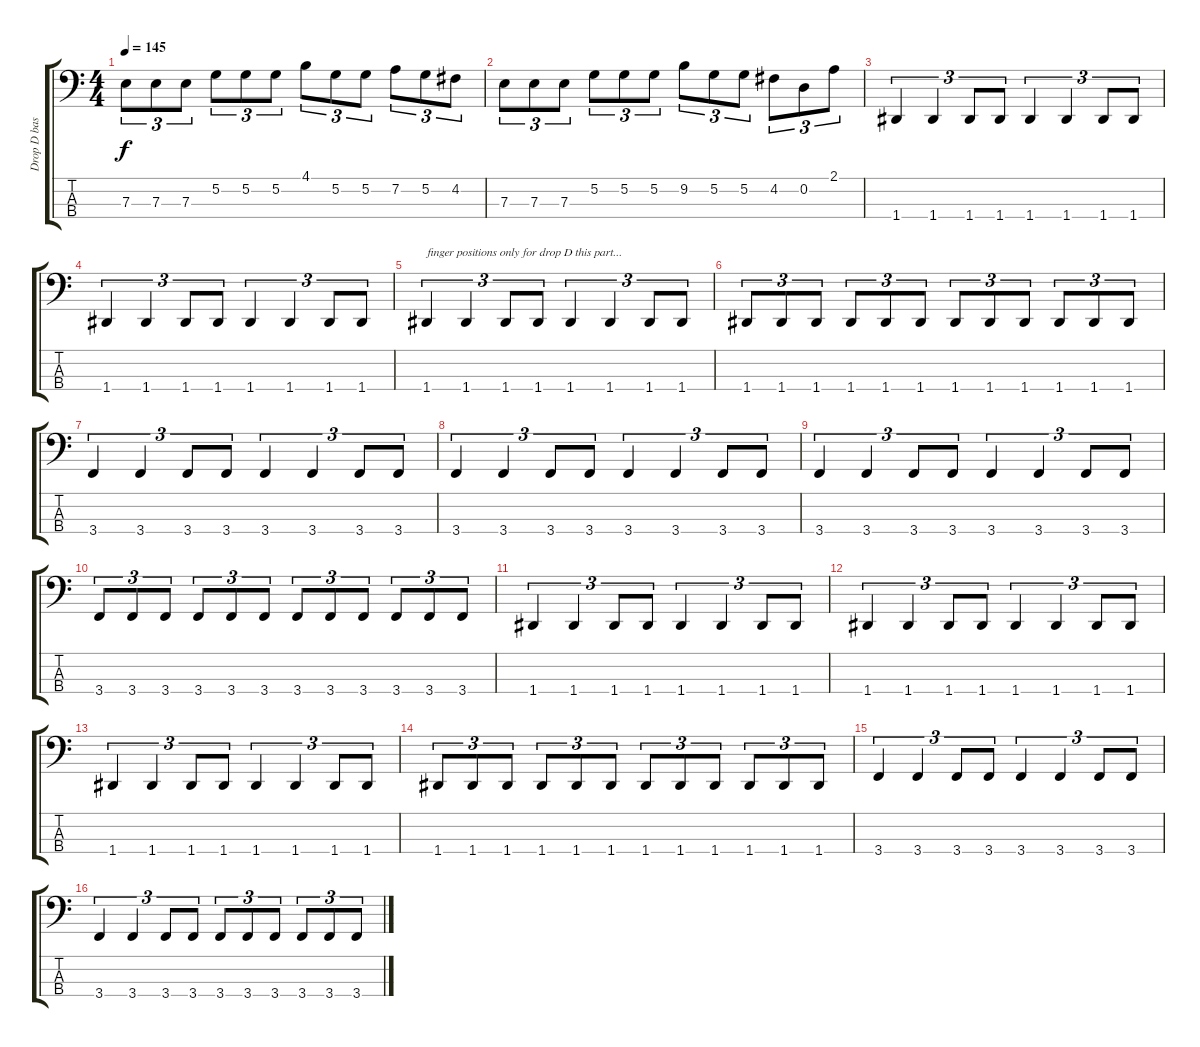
\track ("Drop D bass" "Drop D bas") {instrument electricbassfinger}
\staff {score tabs}
\tuning (G2 D2 A1 D1) {hide}
\ts (4 4)
\tempo 145
\clef f4
\ks c
7.3.8{tu (3 2) dy f} 7.3.8{tu (3 2)} 7.3.8{tu (3 2)} 5.2.8{tu (3 2)} 5.2.8{tu (3 2)} 5.2.8{tu (3 2)} 4.1.8{tu (3 2)} 5.2.8{tu (3 2)} 5.2.8{tu (3 2)} 7.2.8{tu (3 2)} 5.2.8{tu (3 2)} 4.2.8{tu (3 2)} |
7.3.8{tu (3 2)} 7.3.8{tu (3 2)} 7.3.8{tu (3 2)} 5.2.8{tu (3 2)} 5.2.8{tu (3 2)} 5.2.8{tu (3 2)} 9.2.8{tu (3 2)} 5.2.8{tu (3 2)} 5.2.8{tu (3 2)} 4.2.8{tu (3 2)} 0.2.8{tu (3 2)} 2.1.8{tu (3 2)} |
1.4.4{tu (3 2)} 1.4.4{tu (3 2)} 1.4.8{tu (3 2)} 1.4.8{tu (3 2)} 1.4.4{tu (3 2)} 1.4.4{tu (3 2)} 1.4.8{tu (3 2)} 1.4.8{tu (3 2)} |
1.4.4{tu (3 2)} 1.4.4{tu (3 2)} 1.4.8{tu (3 2)} 1.4.8{tu (3 2)} 1.4.4{tu (3 2)} 1.4.4{tu (3 2)} 1.4.8{tu (3 2)} 1.4.8{tu (3 2)} |
1.4.4{tu (3 2) txt "finger positions only for drop D this part..."} 1.4.4{tu (3 2)} 1.4.8{tu (3 2)} 1.4.8{tu (3 2)} 1.4.4{tu (3 2)} 1.4.4{tu (3 2)} 1.4.8{tu (3 2)} 1.4.8{tu (3 2)} |
1.4.8{tu (3 2)} 1.4.8{tu (3 2)} 1.4.8{tu (3 2)} 1.4.8{tu (3 2)} 1.4.8{tu (3 2)} 1.4.8{tu (3 2)} 1.4.8{tu (3 2)} 1.4.8{tu (3 2)} 1.4.8{tu (3 2)} 1.4.8{tu (3 2)} 1.4.8{tu (3 2)} 1.4.8{tu (3 2)} |
3.4.4{tu (3 2)} 3.4.4{tu (3 2)} 3.4.8{tu (3 2)} 3.4.8{tu (3 2)} 3.4.4{tu (3 2)} 3.4.4{tu (3 2)} 3.4.8{tu (3 2)} 3.4.8{tu (3 2)} |
3.4.4{tu (3 2)} 3.4.4{tu (3 2)} 3.4.8{tu (3 2)} 3.4.8{tu (3 2)} 3.4.4{tu (3 2)} 3.4.4{tu (3 2)} 3.4.8{tu (3 2)} 3.4.8{tu (3 2)} |
3.4.4{tu (3 2)} 3.4.4{tu (3 2)} 3.4.8{tu (3 2)} 3.4.8{tu (3 2)} 3.4.4{tu (3 2)} 3.4.4{tu (3 2)} 3.4.8{tu (3 2)} 3.4.8{tu (3 2)} |
3.4.8{tu (3 2)} 3.4.8{tu (3 2)} 3.4.8{tu (3 2)} 3.4.8{tu (3 2)} 3.4.8{tu (3 2)} 3.4.8{tu (3 2)} 3.4.8{tu (3 2)} 3.4.8{tu (3 2)} 3.4.8{tu (3 2)} 3.4.8{tu (3 2)} 3.4.8{tu (3 2)} 3.4.8{tu (3 2)} |
1.4.4{tu (3 2)} 1.4.4{tu (3 2)} 1.4.8{tu (3 2)} 1.4.8{tu (3 2)} 1.4.4{tu (3 2)} 1.4.4{tu (3 2)} 1.4.8{tu (3 2)} 1.4.8{tu (3 2)} |
1.4.4{tu (3 2)} 1.4.4{tu (3 2)} 1.4.8{tu (3 2)} 1.4.8{tu (3 2)} 1.4.4{tu (3 2)} 1.4.4{tu (3 2)} 1.4.8{tu (3 2)} 1.4.8{tu (3 2)} |
1.4.4{tu (3 2)} 1.4.4{tu (3 2)} 1.4.8{tu (3 2)} 1.4.8{tu (3 2)} 1.4.4{tu (3 2)} 1.4.4{tu (3 2)} 1.4.8{tu (3 2)} 1.4.8{tu (3 2)} |
1.4.8{tu (3 2)} 1.4.8{tu (3 2)} 1.4.8{tu (3 2)} 1.4.8{tu (3 2)} 1.4.8{tu (3 2)} 1.4.8{tu (3 2)} 1.4.8{tu (3 2)} 1.4.8{tu (3 2)} 1.4.8{tu (3 2)} 1.4.8{tu (3 2)} 1.4.8{tu (3 2)} 1.4.8{tu (3 2)} |
3.4.4{tu (3 2)} 3.4.4{tu (3 2)} 3.4.8{tu (3 2)} 3.4.8{tu (3 2)} 3.4.4{tu (3 2)} 3.4.4{tu (3 2)} 3.4.8{tu (3 2)} 3.4.8{tu (3 2)} |
3.4.4{tu (3 2)} 3.4.4{tu (3 2)} 3.4.8{tu (3 2)} 3.4.8{tu (3 2)} 3.4.8{tu (3 2)} 3.4.8{tu (3 2)} 3.4.8{tu (3 2)} 3.4.8{tu (3 2)} 3.4.8{tu (3 2)} 3.4.8{tu (3 2)}
